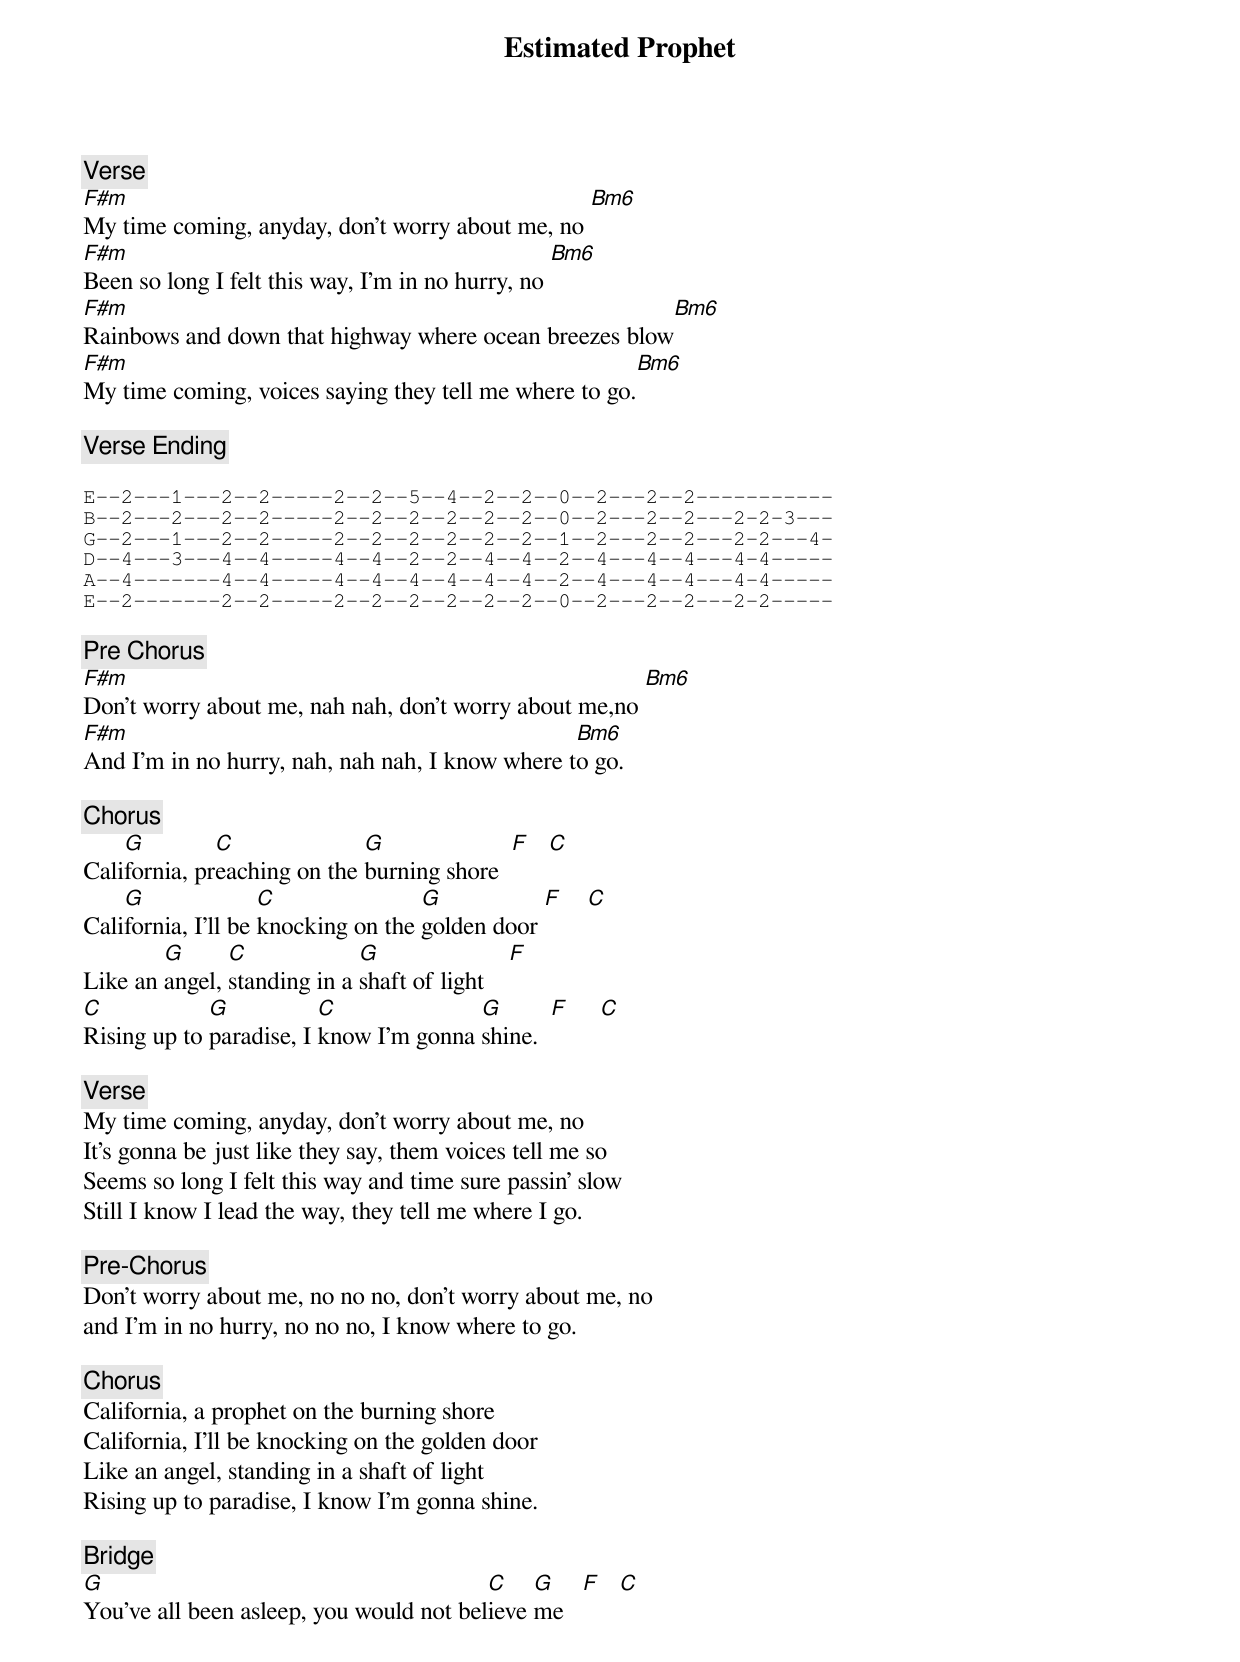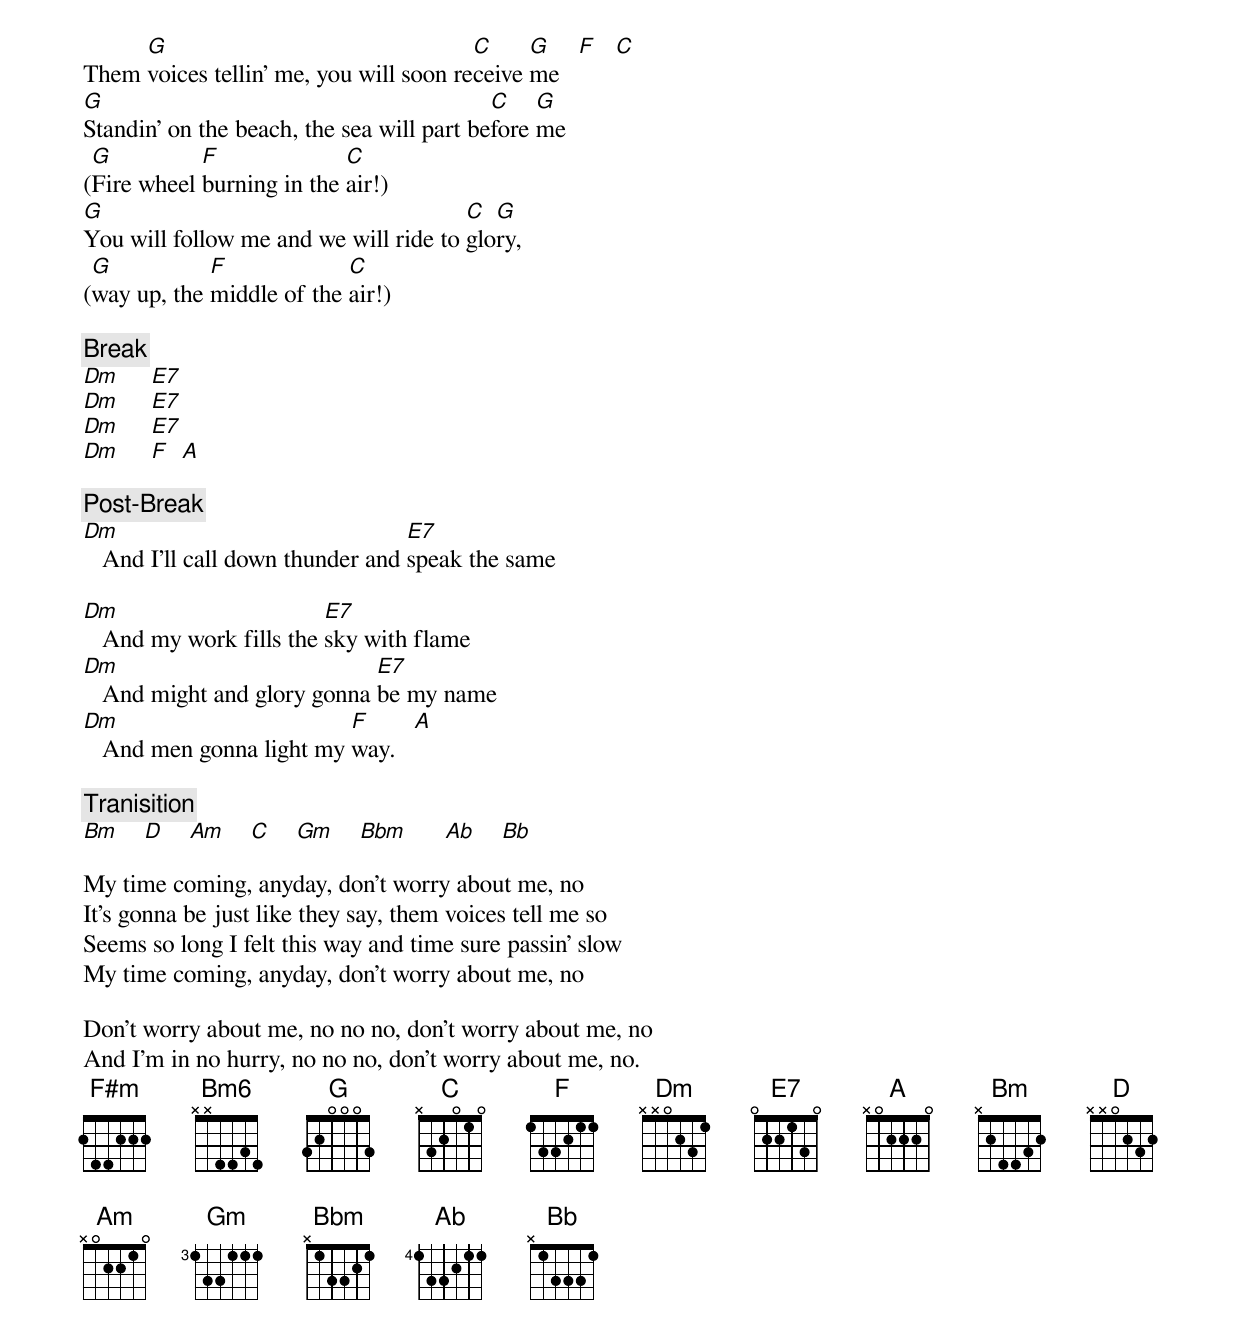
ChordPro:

{title: Estimated Prophet}
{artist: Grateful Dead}
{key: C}
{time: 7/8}

{c: Verse}
[F#m]My time coming, anyday, don't worry about me, no [Bm6]
[F#m]Been so long I felt this way, I'm in no hurry, no [Bm6]
[F#m]Rainbows and down that highway where ocean breezes blow[Bm6]
[F#m]My time coming, voices saying they tell me where to go.[Bm6]

{c: Verse Ending}

{sot}
E--2---1---2--2-----2--2--5--4--2--2--0--2---2--2-----------
B--2---2---2--2-----2--2--2--2--2--2--0--2---2--2---2-2-3---
G--2---1---2--2-----2--2--2--2--2--2--1--2---2--2---2-2---4-
D--4---3---4--4-----4--4--2--2--4--4--2--4---4--4---4-4-----
A--4-------4--4-----4--4--4--4--4--4--2--4---4--4---4-4-----
E--2-------2--2-----2--2--2--2--2--2--0--2---2--2---2-2-----
{eot}

{c: Pre Chorus}
[F#m]Don't worry about me, nah nah, don't worry about me,no [Bm6]
[F#m]And I'm in no hurry, nah, nah nah, I know where t[Bm6]o go.

{c: Chorus}
Cali[G]fornia, pr[C]eaching on the [G]burning shore  [F]   [C]
Cali[G]fornia, I'll be [C]knocking on the [G]golden door [F]    [C]
Like an [G]angel, [C]standing in a [G]shaft of light    [F]
[C]Rising up to [G]paradise, I [C]know I'm gonna [G]shine.  [F]     [C]

{c: Verse}
My time coming, anyday, don't worry about me, no
It's gonna be just like they say, them voices tell me so
Seems so long I felt this way and time sure passin' slow
Still I know I lead the way, they tell me where I go.

{c: Pre-Chorus}
Don't worry about me, no no no, don't worry about me, no
and I'm in no hurry, no no no, I know where to go.

{c: Chorus}
California, a prophet on the burning shore
California, I'll be knocking on the golden door
Like an angel, standing in a shaft of light
Rising up to paradise, I know I'm gonna shine.

{c: Bridge}
[G]You've all been asleep, you would not bel[C]ieve [G]me   [F]   [C]
Them [G]voices tellin' me, you will soon re[C]ceive [G]me   [F]   [C]
[G]Standin' on the beach, the sea will part be[C]fore [G]me
([G]Fire wheel [F]burning in the [C]air!)
[G]You will follow me and we will ride to [C]glo[G]ry,
([G]way up, the [F]middle of the [C]air!)

{c: Break}
[Dm]     [E7]
[Dm]     [E7]
[Dm]     [E7]
[Dm]     [F]  [A]

{c: Post-Break}
[Dm]   And I'll call down thunder and [E7]speak the same

[Dm]   And my work fills the [E7]sky with flame
[Dm]   And might and glory gonna [E7]be my name
[Dm]   And men gonna light my [F]way.   [A]

{c: Tranisition}
[Bm]    [D]    [Am]    [C]    [Gm]    [Bbm]      [Ab]    [Bb]

My time coming, anyday, don't worry about me, no
It's gonna be just like they say, them voices tell me so
Seems so long I felt this way and time sure passin' slow
My time coming, anyday, don't worry about me, no

Don't worry about me, no no no, don't worry about me, no
And I'm in no hurry, no no no, don't worry about me, no.
